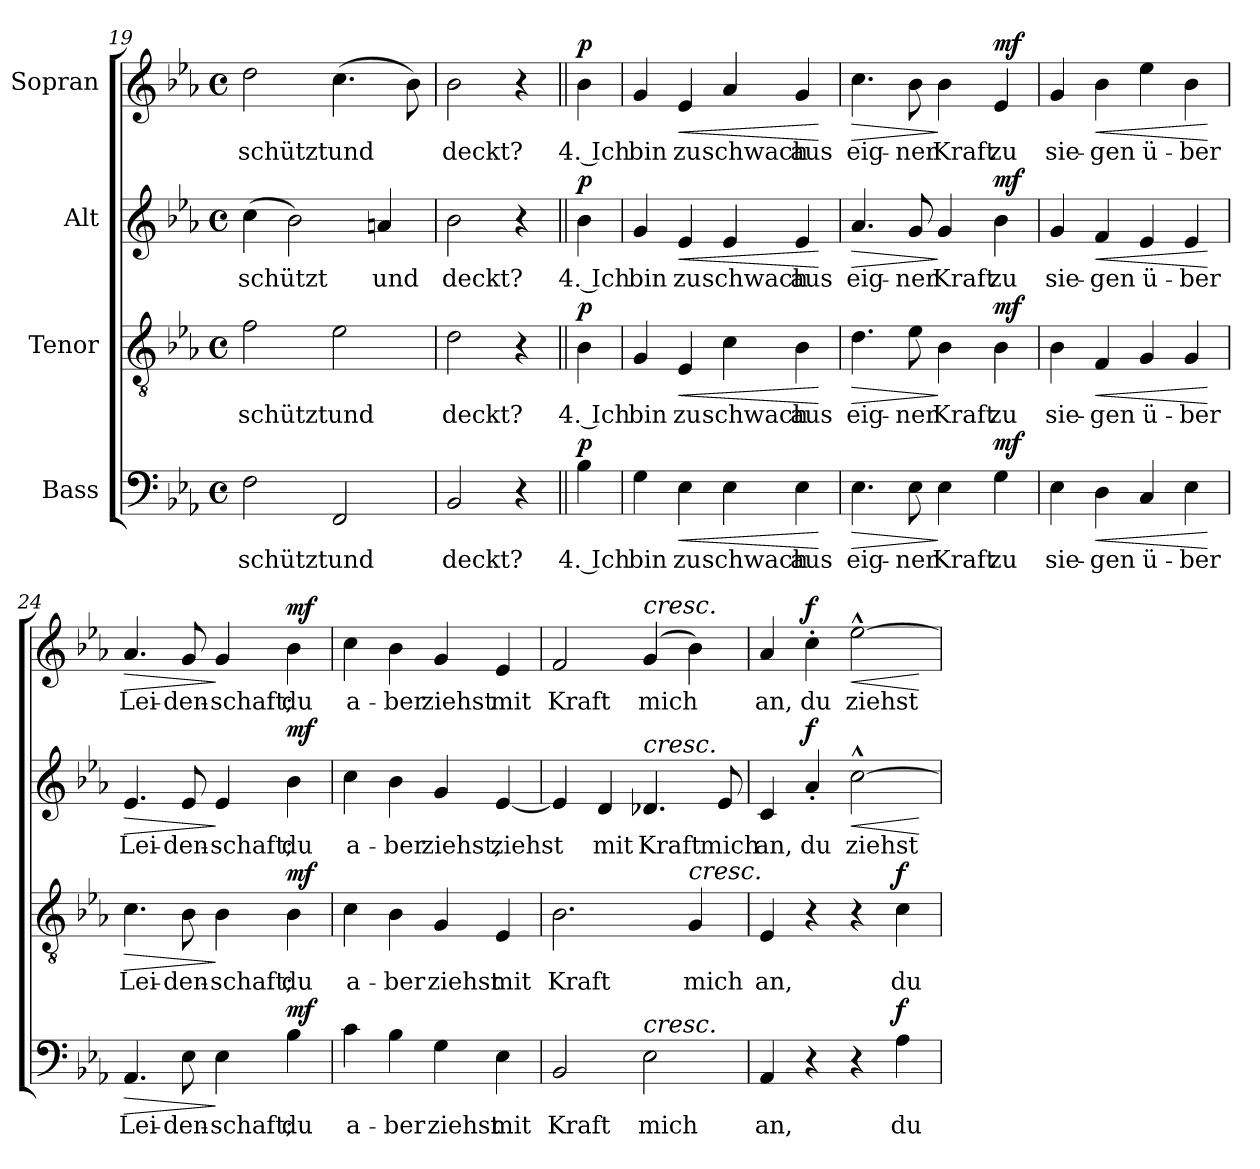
**kern	**text	**dynam	**kern	**text	**dynam	**kern	**text	**dynam	**kern	**text	**dynam
*part4	*part4	*part4	*part3	*part3	*part3	*part2	*part2	*part2	*part1	*part1	*part1
*staff4	*staff4	*staff4	*staff3	*staff3	*staff3	*staff2	*staff2	*staff2	*staff1	*staff1	*staff1
*I"Bass	*	*	*I"Tenor	*	*	*I"Alt	*	*	*I"Sopran	*	*
*clefF4	*	*	*clefGv2	*	*	*clefG2	*	*	*clefG2	*	*
*k[b-e-a-]	*	*	*k[b-e-a-]	*	*	*k[b-e-a-]	*	*	*k[b-e-a-]	*	*
*M4/4	*	*	*M4/4	*	*	*M4/4	*	*	*M4/4	*	*
*met(c)	*	*	*met(c)	*	*	*met(c)	*	*	*met(c)	*	*
=19	=19	=19	=19	=19	=19	=19	=19	=19	=19	=19	=19
!	!LO:LY:b	!	!	!LO:LY:b	!	!	!LO:LY:b	!	!	!LO:LY:b	!
2F\	schützt	.	2f\	schützt	.	(4cc\	schützt	.	2dd\	schützt	.
.	.	.	.	.	.	2b-\)	.	.	.	.	.
!	!LO:LY:b	!	!	!LO:LY:b	!	!	!	!	!	!LO:LY:b	!
2FF/	und	.	2e-\	und	.	.	.	.	(4.cc\	und	.
!	!	!	!	!	!	!	!LO:LY:b	!	!	!	!
.	.	.	.	.	.	4an/	und	.	.	.	.
.	.	.	.	.	.	.	.	.	8b-\)	.	.
=20	=20	=20	=20	=20	=20	=20	=20	=20	=20	=20	=20
!	!LO:LY:b	!	!	!LO:LY:b	!	!	!LO:LY:b	!	!	!LO:LY:b	!
2BB-/	deckt?	.	2d\	deckt?	.	2b-\	deckt?	.	2b-\	deckt?	.
4r	.	.	4r	.	.	4r	.	.	4r	.	.
!!LO:LB:g=z
=20X2||	=20X2||	=20X2||	=20X2||	=20X2||	=20X2||	=20X2||	=20X2||	=20X2||	=20X2||	=20X2||	=20X2||
!	!LO:LY:b	!LO:DY:a	!	!LO:LY:b	!LO:DY:a	!	!LO:LY:b	!LO:DY:a	!	!LO:LY:b	!LO:DY:a
4B-\	4. Ich	p	4B-\	4. Ich	p	4b-\	4. Ich	p	4b-\	4. Ich	p
=21	=21	=21	=21	=21	=21	=21	=21	=21	=21	=21	=21
!	!LO:LY:b	!	!	!LO:LY:b	!	!	!LO:LY:b	!	!	!LO:LY:b	!
4G\	bin	.	4G/	bin	.	4g/	bin	.	4g/	bin	.
!	!LO:LY:b	!LO:HP:b	!	!LO:LY:b	!LO:HP:b	!	!LO:LY:b	!LO:HP:b	!	!LO:LY:b	!LO:HP:b
4E-\	zu	<	4E-/	zu	<	4e-/	zu	<	4e-/	zu	<
!	!LO:LY:b	!	!	!LO:LY:b	!	!	!LO:LY:b	!	!	!LO:LY:b	!
4E-\	schwach	.	4c\	schwach	.	4e-/	schwach	.	4a-/	schwach	.
!	!LO:LY:b	!	!	!LO:LY:b	!	!	!LO:LY:b	!	!	!LO:LY:b	!
4E-\	aus	.	4B-\	aus	.	4e-/	aus	.	4g/	aus	.
.	.	[	.	.	[	.	.	[	.	.	[
=22	=22	=22	=22	=22	=22	=22	=22	=22	=22	=22	=22
!	!LO:LY:b	!LO:HP:b	!	!LO:LY:b	!LO:HP:b	!	!LO:LY:b	!LO:HP:b	!	!LO:LY:b	!LO:HP:b
4.E-\	eig-	>	4.d\	eig-	>	4.a-/	eig-	>	4.cc\	eig-	>
!	!LO:LY:b	!	!	!LO:LY:b	!	!	!LO:LY:b	!	!	!LO:LY:b	!
8E-\	-ner	.	8e-\	-ner	.	8g/	-ner	.	8b-\	-ner	.
!	!LO:LY:b	!	!	!LO:LY:b	!	!	!LO:LY:b	!	!	!LO:LY:b	!
4E-\	Kraft	]	4B-\	Kraft	]	4g/	Kraft	]	4b-\	Kraft	]
!	!LO:LY:b	!LO:DY:a	!	!LO:LY:b	!LO:DY:a	!	!LO:LY:b	!LO:DY:a	!	!LO:LY:b	!LO:DY:a
4G\	zu	mf	4B-\	zu	mf	4b-\	zu	mf	4e-/	zu	mf
=23	=23	=23	=23	=23	=23	=23	=23	=23	=23	=23	=23
!	!LO:LY:b	!	!	!LO:LY:b	!	!	!LO:LY:b	!	!	!LO:LY:b	!
4E-\	sie-	.	4B-\	sie-	.	4g/	sie-	.	4g/	sie-	.
!	!LO:LY:b	!LO:HP:b	!	!LO:LY:b	!LO:HP:b	!	!LO:LY:b	!LO:HP:b	!	!LO:LY:b	!LO:HP:b
4D\	-gen	<	4F/	-gen	<	4f/	-gen	<	4b-\	-gen	<
!	!LO:LY:b	!	!	!LO:LY:b	!	!	!LO:LY:b	!	!	!LO:LY:b	!
4C/	ü-	.	4G/	ü-	.	4e-/	ü-	.	4ee-\	ü-	.
!	!LO:LY:b	!	!	!LO:LY:b	!	!	!LO:LY:b	!	!	!LO:LY:b	!
4E-\	-ber	.	4G/	-ber	.	4e-/	-ber	.	4b-\	-ber	.
.	.	[	.	.	[	.	.	[	.	.	[
=24	=24	=24	=24	=24	=24	=24	=24	=24	=24	=24	=24
!	!LO:LY:b	!LO:HP:b	!	!LO:LY:b	!LO:HP:b	!	!LO:LY:b	!LO:HP:b	!	!LO:LY:b	!LO:HP:b
4.AA-/	Lei-	>	4.c\	Lei-	>	4.e-/	Lei-	>	4.a-/	Lei-	>
!	!LO:LY:b	!	!	!LO:LY:b	!	!	!LO:LY:b	!	!	!LO:LY:b	!
8E-\	-den-	.	8B-\	-den-	.	8e-/	-den-	.	8g/	-den-	.
!	!LO:LY:b	!	!	!LO:LY:b	!	!	!LO:LY:b	!	!	!LO:LY:b	!
4E-\	-schaft;	]	4B-\	-schaft;	]	4e-/	-schaft;	]	4g/	-schaft;	]
!	!LO:LY:b	!LO:DY:a	!	!LO:LY:b	!LO:DY:a	!	!LO:LY:b	!LO:DY:a	!	!LO:LY:b	!LO:DY:a
4B-\	du	mf	4B-\	du	mf	4b-\	du	mf	4b-\	du	mf
!!LO:PB:g=z
=25	=25	=25	=25	=25	=25	=25	=25	=25	=25	=25	=25
!	!LO:LY:b	!	!	!LO:LY:b	!	!	!LO:LY:b	!	!	!LO:LY:b	!
4c\	a-	.	4c\	a-	.	4cc\	a-	.	4cc\	a-	.
!	!LO:LY:b	!	!	!LO:LY:b	!	!	!LO:LY:b	!	!	!LO:LY:b	!
4B-\	-ber	.	4B-\	-ber	.	4b-\	-ber	.	4b-\	-ber	.
!	!LO:LY:b	!	!	!LO:LY:b	!	!	!LO:LY:b	!	!	!LO:LY:b	!
4G\	ziehst	.	4G/	ziehst	.	4g/	ziehst,	.	4g/	ziehst	.
!	!LO:LY:b	!	!	!LO:LY:b	!	!	!LO:LY:b	!	!	!LO:LY:b	!
4E-\	mit	.	4E-/	mit	.	[4e-/	ziehst	.	4e-/	mit	.
=26	=26	=26	=26	=26	=26	=26	=26	=26	=26	=26	=26
!	!LO:LY:b	!	!	!LO:LY:b	!	!	!	!	!	!LO:LY:b	!
2BB-/	Kraft	.	2.B-\	Kraft	.	4e-/]	.	.	2f/	Kraft	.
!	!	!	!	!	!	!	!LO:LY:b	!	!	!	!
.	.	.	.	.	.	4d/	mit	.	.	.	.
!	!	!	!	!	!	!	!	!	!LO:TX:a:i:t=cresc.	!	!
!	!	!	!	!	!	!LO:TX:a:i:t=cresc.	!	!	!	!	!
!LO:TX:a:i:t=cresc.	!	!	!	!	!	!	!	!	!	!	!
!	!LO:LY:b	!	!	!	!	!	!LO:LY:b	!	!	!LO:LY:b	!
2E-\	mich	.	.	.	.	4.d-X/	Kraft	.	(4g/	mich	.
!	!	!	!LO:TX:a:i:t=cresc.	!	!	!	!	!	!	!	!
!	!	!	!	!LO:LY:b	!	!	!	!	!	!	!
.	.	.	4G/	mich	.	.	.	.	4b-\)	.	.
!	!	!	!	!	!	!	!LO:LY:b	!	!	!	!
.	.	.	.	.	.	8e-/	mich	.	.	.	.
=27	=27	=27	=27	=27	=27	=27	=27	=27	=27	=27	=27
!	!LO:LY:b	!	!	!LO:LY:b	!	!	!LO:LY:b	!	!	!LO:LY:b	!
4AA-/	an,	.	4E-/	an,	.	4c/	an,	.	4a-/	an,	.
!	!	!	!	!	!	!	!LO:LY:b	!LO:DY:a	!	!LO:LY:b	!LO:DY:a
4r	.	.	4r	.	.	4a-'/	du	f	4cc'\	du	f
!	!	!	!	!	!	!	!LO:LY:b	!LO:HP:b	!	!LO:LY:b	!LO:HP:b
4r	.	.	4r	.	.	[2cc^^\	ziehst	<	[2ee-^^\	ziehst	<
!	!LO:LY:b	!LO:DY:a	!	!LO:LY:b	!LO:DY:a	!	!	!	!	!	!
4A-\	du	f	4c\	du	f	.	.	.	.	.	.
.	.	.	.	.	.	.	.	[	.	.	[
=	=	=	=	=	=	=	=	=	=	=	=
*-	*-	*-	*-	*-	*-	*-	*-	*-	*-	*-	*-
